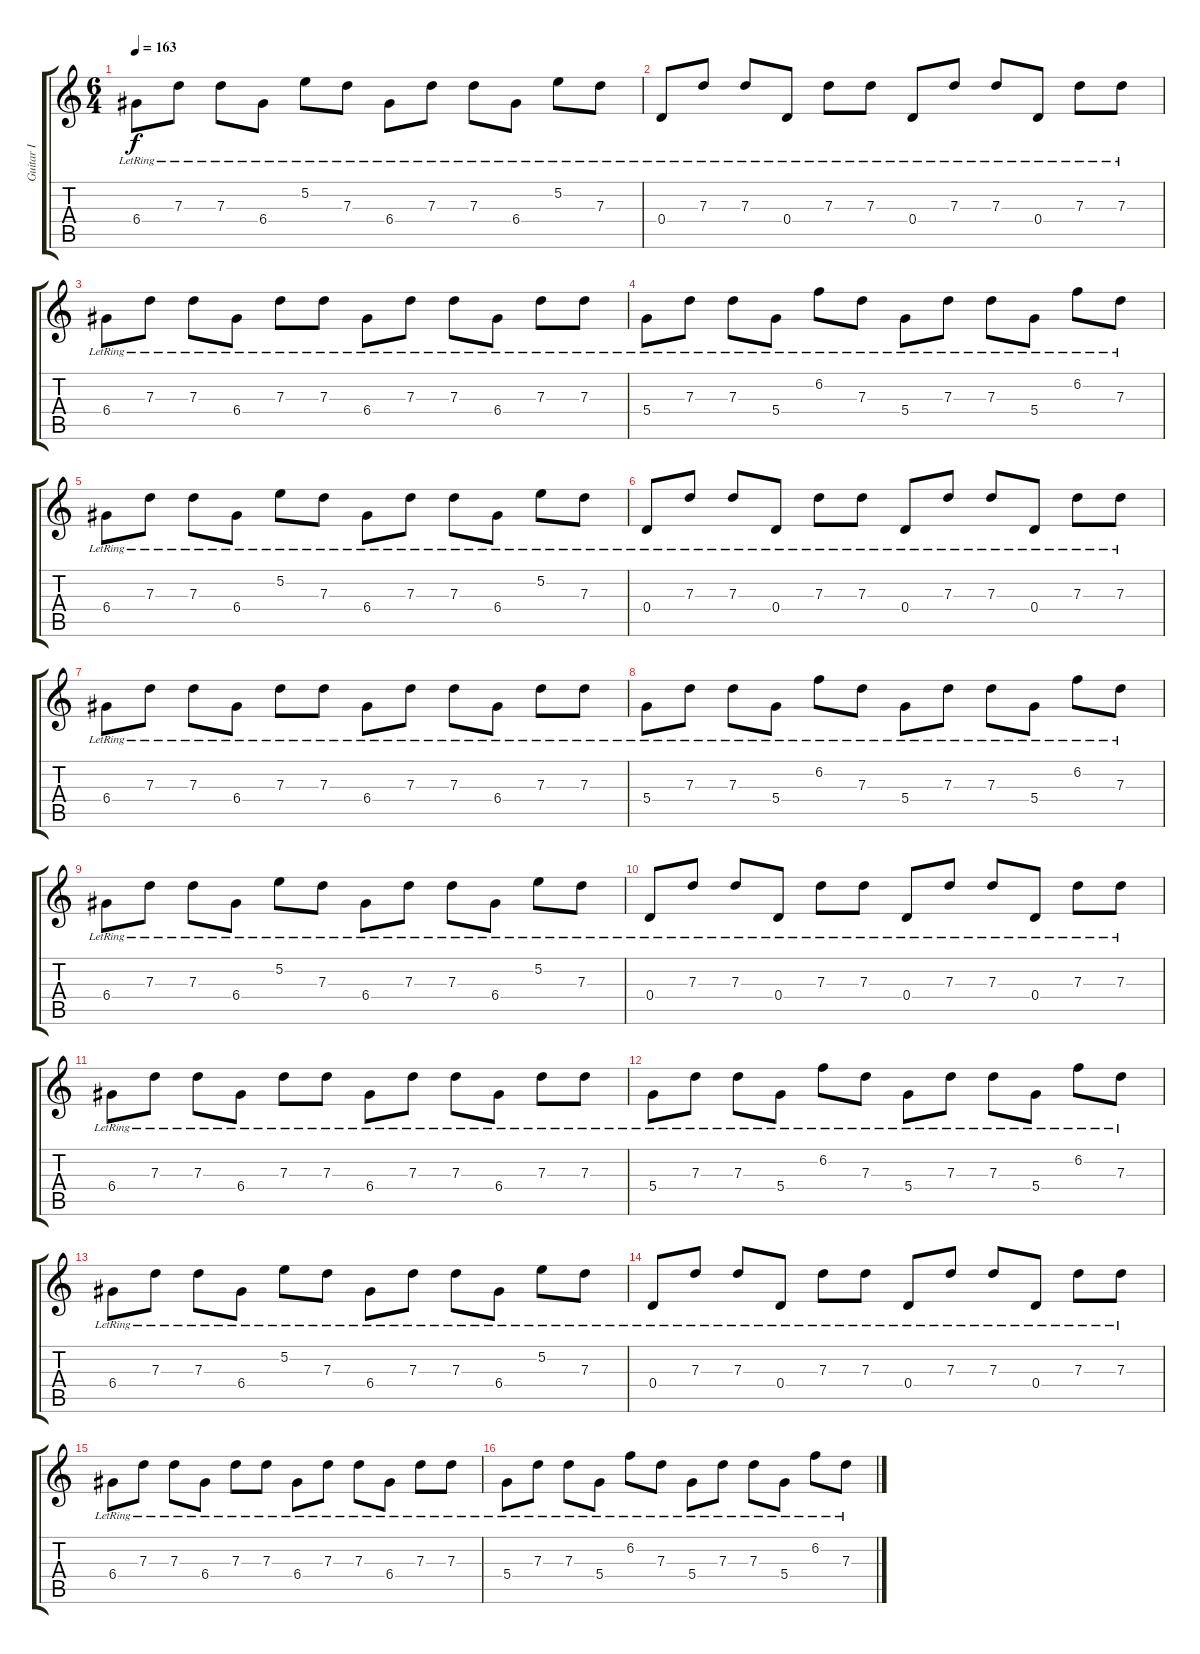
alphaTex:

\track ("Guitar I" "Guitar I") {instrument acousticguitarsteel}
\staff {score tabs}
\tuning (E4 B3 G3 D3 A2 D2) {hide}
\ts (6 4)
\tempo 163
\clef g2
\ks c
6.4{lr}.8{dy f} 7.3{lr}.8 7.3{lr}.8 6.4{lr}.8 5.2{lr}.8 7.3{lr}.8 6.4{lr}.8 7.3{lr}.8 7.3{lr}.8 6.4{lr}.8 5.2{lr}.8 7.3{lr}.8 |
0.4{lr}.8 7.3{lr}.8 7.3{lr}.8 0.4{lr}.8 7.3{lr}.8 7.3{lr}.8 0.4{lr}.8 7.3{lr}.8 7.3{lr}.8 0.4{lr}.8 7.3{lr}.8 7.3{lr}.8 |
6.4{lr}.8 7.3{lr}.8 7.3{lr}.8 6.4{lr}.8 7.3{lr}.8 7.3{lr}.8 6.4{lr}.8 7.3{lr}.8 7.3{lr}.8 6.4{lr}.8 7.3{lr}.8 7.3{lr}.8 |
5.4{lr}.8 7.3{lr}.8 7.3{lr}.8 5.4{lr}.8 6.2{lr}.8 7.3{lr}.8 5.4{lr}.8 7.3{lr}.8 7.3{lr}.8 5.4{lr}.8 6.2{lr}.8 7.3{lr}.8 |
6.4{lr}.8 7.3{lr}.8 7.3{lr}.8 6.4{lr}.8 5.2{lr}.8 7.3{lr}.8 6.4{lr}.8 7.3{lr}.8 7.3{lr}.8 6.4{lr}.8 5.2{lr}.8 7.3{lr}.8 |
0.4{lr}.8 7.3{lr}.8 7.3{lr}.8 0.4{lr}.8 7.3{lr}.8 7.3{lr}.8 0.4{lr}.8 7.3{lr}.8 7.3{lr}.8 0.4{lr}.8 7.3{lr}.8 7.3{lr}.8 |
6.4{lr}.8 7.3{lr}.8 7.3{lr}.8 6.4{lr}.8 7.3{lr}.8 7.3{lr}.8 6.4{lr}.8 7.3{lr}.8 7.3{lr}.8 6.4{lr}.8 7.3{lr}.8 7.3{lr}.8 |
5.4{lr}.8 7.3{lr}.8 7.3{lr}.8 5.4{lr}.8 6.2{lr}.8 7.3{lr}.8 5.4{lr}.8 7.3{lr}.8 7.3{lr}.8 5.4{lr}.8 6.2{lr}.8 7.3{lr}.8 |
6.4{lr}.8 7.3{lr}.8 7.3{lr}.8 6.4{lr}.8 5.2{lr}.8 7.3{lr}.8 6.4{lr}.8 7.3{lr}.8 7.3{lr}.8 6.4{lr}.8 5.2{lr}.8 7.3{lr}.8 |
0.4{lr}.8 7.3{lr}.8 7.3{lr}.8 0.4{lr}.8 7.3{lr}.8 7.3{lr}.8 0.4{lr}.8 7.3{lr}.8 7.3{lr}.8 0.4{lr}.8 7.3{lr}.8 7.3{lr}.8 |
6.4{lr}.8 7.3{lr}.8 7.3{lr}.8 6.4{lr}.8 7.3{lr}.8 7.3{lr}.8 6.4{lr}.8 7.3{lr}.8 7.3{lr}.8 6.4{lr}.8 7.3{lr}.8 7.3{lr}.8 |
5.4{lr}.8 7.3{lr}.8 7.3{lr}.8 5.4{lr}.8 6.2{lr}.8 7.3{lr}.8 5.4{lr}.8 7.3{lr}.8 7.3{lr}.8 5.4{lr}.8 6.2{lr}.8 7.3{lr}.8 |
6.4{lr}.8 7.3{lr}.8 7.3{lr}.8 6.4{lr}.8 5.2{lr}.8 7.3{lr}.8 6.4{lr}.8 7.3{lr}.8 7.3{lr}.8 6.4{lr}.8 5.2{lr}.8 7.3{lr}.8 |
0.4{lr}.8 7.3{lr}.8 7.3{lr}.8 0.4{lr}.8 7.3{lr}.8 7.3{lr}.8 0.4{lr}.8 7.3{lr}.8 7.3{lr}.8 0.4{lr}.8 7.3{lr}.8 7.3{lr}.8 |
6.4{lr}.8 7.3{lr}.8 7.3{lr}.8 6.4{lr}.8 7.3{lr}.8 7.3{lr}.8 6.4{lr}.8 7.3{lr}.8 7.3{lr}.8 6.4{lr}.8 7.3{lr}.8 7.3{lr}.8 |
5.4{lr}.8 7.3{lr}.8 7.3{lr}.8 5.4{lr}.8 6.2{lr}.8 7.3{lr}.8 5.4{lr}.8 7.3{lr}.8 7.3{lr}.8 5.4{lr}.8 6.2{lr}.8 7.3{lr}.8
